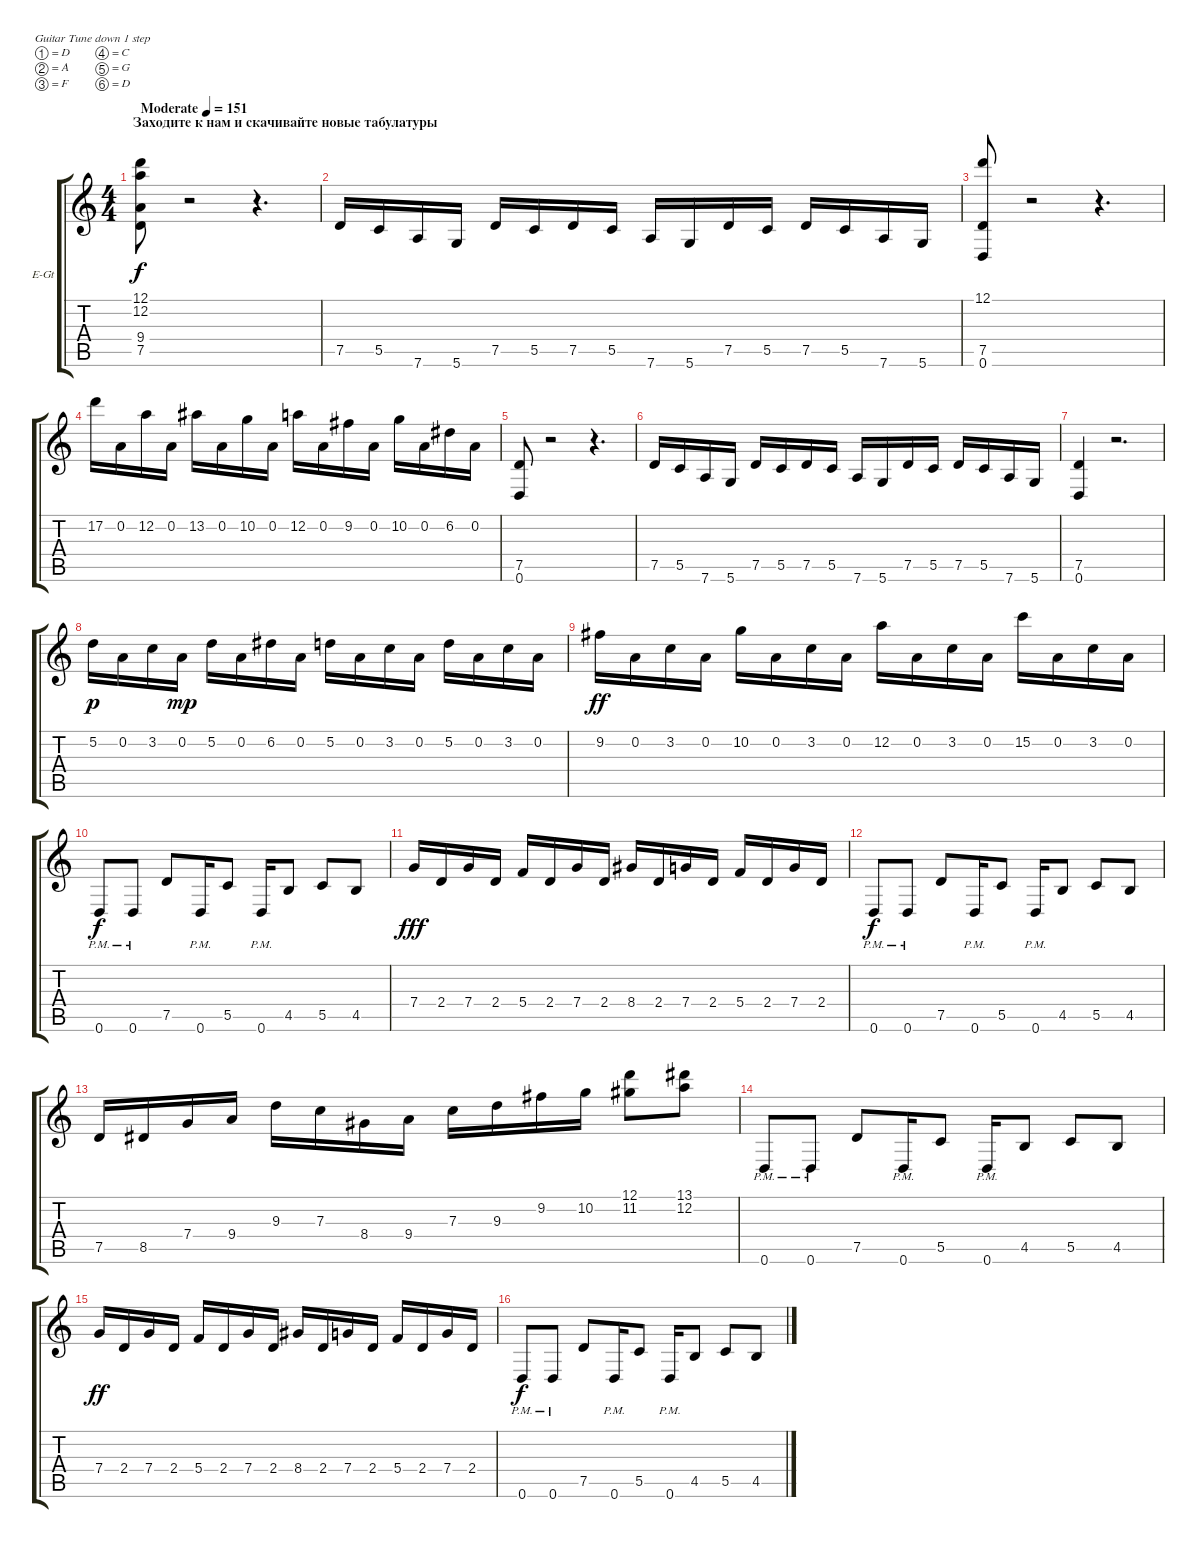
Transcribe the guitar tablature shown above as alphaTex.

\bracketExtendMode groupsimilarinstruments
\firstSystemTrackNameOrientation horizontal
\otherSystemsTrackNameOrientation horizontal
\track ("Гитара 2" "E-Gt") {instrument distortionguitar}
\staff {score tabs}
\tuning (D4 A3 F3 C3 G2 D2)
\ts (4 4)
\beaming (8 2 2 2 2)
\section ("" "Заходите к нам и скачивайте новые табулатуры")
\tempo (151 "Moderate")
\clef g2
\ks c
(12.1 12.2 9.4 7.5).8{dy f instrument distortionguitar} r.2 r.4{d} |
7.5.16 5.5.16 7.6.16 5.6.16 7.5.16 5.5.16 7.5.16 5.5.16 7.6.16 5.6.16 7.5.16 5.5.16 7.5.16 5.5.16 7.6.16 5.6.16 |
(12.1 7.5 0.6).8 r.2 r.4{d} |
17.2.16 0.2.16 12.2.16 0.2.16 13.2.16 0.2.16 10.2.16 0.2.16 12.2.16 0.2.16 9.2.16 0.2.16 10.2.16 0.2.16 6.2.16 0.2.16 |
(7.5 0.6).8 r.2 r.4{d} |
7.5.16 5.5.16 7.6.16 5.6.16 7.5.16 5.5.16 7.5.16 5.5.16 7.6.16 5.6.16 7.5.16 5.5.16 7.5.16 5.5.16 7.6.16 5.6.16 |
(7.5 0.6).4 r.2{d} |
5.2.16{dy p} 0.2.16 3.2.16 0.2.16{dy mp} 5.2.16 0.2.16 6.2.16 0.2.16 5.2.16 0.2.16 3.2.16 0.2.16 5.2.16 0.2.16 3.2.16 0.2.16 |
9.2.16{dy ff} 0.2.16 3.2.16 0.2.16 10.2.16 0.2.16 3.2.16 0.2.16 12.2.16 0.2.16 3.2.16 0.2.16 15.2.16 0.2.16 3.2.16 0.2.16 |
0.6{pm}.8{dy f} 0.6{pm}.8 7.5.8 0.6{pm}.16 5.5.8 0.6{pm}.16 4.5.8 5.5.8 4.5.8 |
7.4.16{dy fff} 2.4.16 7.4.16 2.4.16 5.4.16 2.4.16 7.4.16 2.4.16 8.4.16 2.4.16 7.4.16 2.4.16 5.4.16 2.4.16 7.4.16 2.4.16 |
0.6{pm}.8{dy f} 0.6{pm}.8 7.5.8 0.6{pm}.16 5.5.8 0.6{pm}.16 4.5.8 5.5.8 4.5.8 |
7.5.16 8.5.16 7.4.16 9.4.16 9.3.16 7.3.16 8.4.16 9.4.16 7.3.16 9.3.16 9.2.16 10.2.16 (12.1 11.2).8 (13.1 12.2).8 |
0.6{pm}.8 0.6{pm}.8 7.5.8 0.6{pm}.16 5.5.8 0.6{pm}.16 4.5.8 5.5.8 4.5.8 |
7.4.16{dy ff} 2.4.16 7.4.16 2.4.16 5.4.16 2.4.16 7.4.16 2.4.16 8.4.16 2.4.16 7.4.16 2.4.16 5.4.16 2.4.16 7.4.16 2.4.16 |
0.6{pm}.8{dy f} 0.6{pm}.8 7.5.8 0.6{pm}.16 5.5.8 0.6{pm}.16 4.5.8 5.5.8 4.5.8
